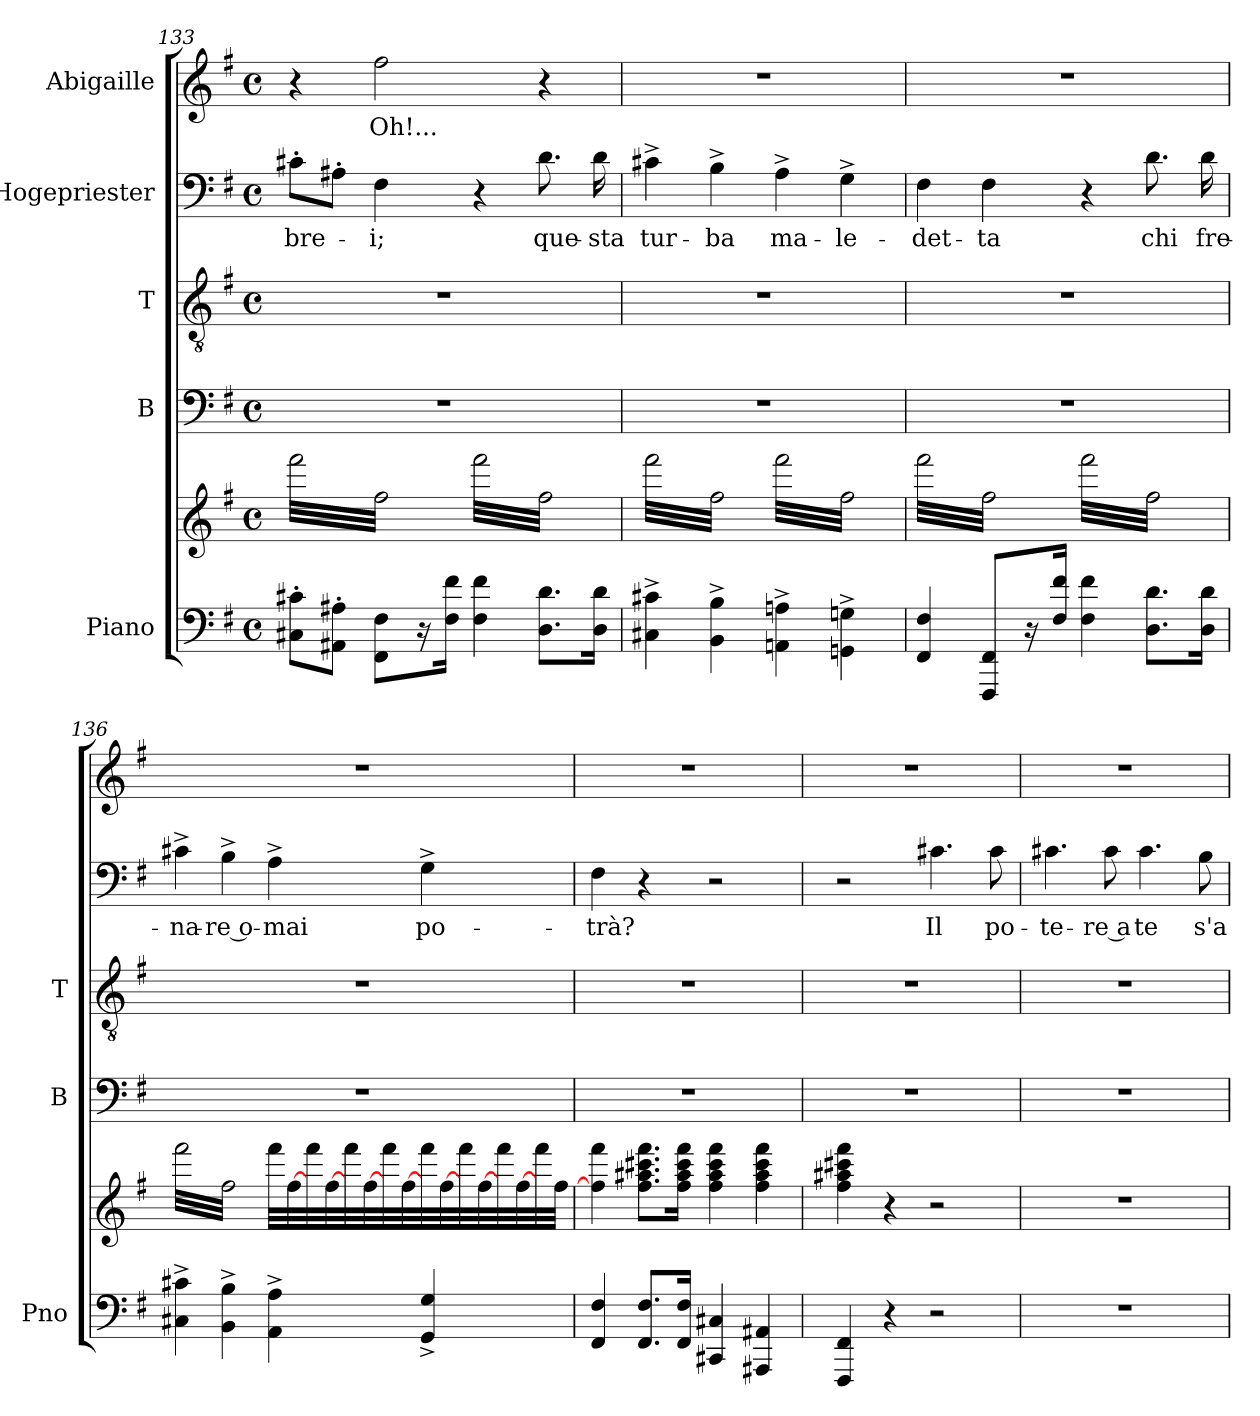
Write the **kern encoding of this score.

**kern	**kern	**kern	**kern	**kern	**text	**kern	**text
*part5	*part5	*part4	*part3	*part2	*part2	*part1	*part1
*staff6	*staff5	*staff4	*staff3	*staff2	*staff2	*staff1	*staff1
*I"Piano	*	*I"B	*I"T	*I"Hogepriester	*	*I"Abigaille	*
*I'Pno	*	*I'B	*I'T	*	*	*	*
*clefF4	*clefG2	*clefF4	*clefGv2	*clefF4	*	*clefG2	*
*k[f#]	*k[f#]	*k[f#]	*k[f#]	*k[f#]	*	*k[f#]	*
*M4/4	*M4/4	*M4/4	*M4/4	*M4/4	*	*M4/4	*
*met(c)	*met(c)	*met(c)	*met(c)	*met(c)	*	*met(c)	*
=133	=133	=133	=133	=133	=133	=133	=133
!	!	!	!	!	!LO:LY:b	!	!
*	*tremolo	*	*	*	*	*	*
8C#X\' 8c#X\'L	32fff#\LLL	1r	1r	8c#X'\L	-bre-	4r	.
.	32ff#\	.	.	.	.	.	.
.	32fff#\	.	.	.	.	.	.
.	32ff#\	.	.	.	.	.	.
8AA#X\' 8A#X\'J	32fff#\	.	.	8A#X'\J	.	.	.
.	32ff#\	.	.	.	.	.	.
.	32fff#\	.	.	.	.	.	.
.	32ff#\	.	.	.	.	.	.
!	!	!	!	!	!LO:LY:b	!	!LO:LY:b
8FF#\ 8F#\L	32fff#\	.	.	4F#\	-i;	2ff#\	Oh!...
.	32ff#\	.	.	.	.	.	.
.	32fff#\	.	.	.	.	.	.
.	32ff#\	.	.	.	.	.	.
16r	32fff#\	.	.	.	.	.	.
.	32ff#\	.	.	.	.	.	.
16F#\ 16f#\Jk	32fff#\	.	.	.	.	.	.
.	32ff#\JJJ	.	.	.	.	.	.
4F#\ 4f#\	32fff#\LLL	.	.	4r	.	.	.
.	32ff#\	.	.	.	.	.	.
.	32fff#\	.	.	.	.	.	.
.	32ff#\	.	.	.	.	.	.
.	32fff#\	.	.	.	.	.	.
.	32ff#\	.	.	.	.	.	.
.	32fff#\	.	.	.	.	.	.
.	32ff#\	.	.	.	.	.	.
!	!	!	!	!	!LO:LY:b	!	!
8.D\ 8.d\L	32fff#\	.	.	8.d\	que-	4r	.
.	32ff#\	.	.	.	.	.	.
.	32fff#\	.	.	.	.	.	.
.	32ff#\	.	.	.	.	.	.
.	32fff#\	.	.	.	.	.	.
.	32ff#\	.	.	.	.	.	.
!	!	!	!	!	!LO:LY:b	!	!
16D\ 16d\Jk	32fff#\	.	.	16d\	-sta	.	.
.	32ff#\JJJ	.	.	.	.	.	.
=134	=134	=134	=134	=134	=134	=134	=134
!	!	!	!	!	!LO:LY:b	!	!
4C#X\^ 4c#X\^	32fff#\LLL	1r	1r	4c#X^\	tur-	1r	.
.	32ff#\	.	.	.	.	.	.
.	32fff#\	.	.	.	.	.	.
.	32ff#\	.	.	.	.	.	.
.	32fff#\	.	.	.	.	.	.
.	32ff#\	.	.	.	.	.	.
.	32fff#\	.	.	.	.	.	.
.	32ff#\	.	.	.	.	.	.
!	!	!	!	!	!LO:LY:b	!	!
4BB\^ 4B\^	32fff#\	.	.	4B^\	-ba	.	.
.	32ff#\	.	.	.	.	.	.
.	32fff#\	.	.	.	.	.	.
.	32ff#\	.	.	.	.	.	.
.	32fff#\	.	.	.	.	.	.
.	32ff#\	.	.	.	.	.	.
.	32fff#\	.	.	.	.	.	.
.	32ff#\JJJ	.	.	.	.	.	.
!	!	!	!	!	!LO:LY:b	!	!
4AAn\^ 4An\^	32fff#\LLL	.	.	4A^\	ma-	.	.
.	32ff#\	.	.	.	.	.	.
.	32fff#\	.	.	.	.	.	.
.	32ff#\	.	.	.	.	.	.
.	32fff#\	.	.	.	.	.	.
.	32ff#\	.	.	.	.	.	.
.	32fff#\	.	.	.	.	.	.
.	32ff#\	.	.	.	.	.	.
!	!	!	!	!	!LO:LY:b	!	!
4GGn\^ 4Gn\^	32fff#\	.	.	4G^\	-le-	.	.
.	32ff#\	.	.	.	.	.	.
.	32fff#\	.	.	.	.	.	.
.	32ff#\	.	.	.	.	.	.
.	32fff#\	.	.	.	.	.	.
.	32ff#\	.	.	.	.	.	.
.	32fff#\	.	.	.	.	.	.
.	32ff#\JJJ	.	.	.	.	.	.
=135	=135	=135	=135	=135	=135	=135	=135
!	!	!	!	!	!LO:LY:b	!	!
4FF#/ 4F#/	32fff#\LLL	1r	1r	4F#\	-det-	1r	.
.	32ff#\	.	.	.	.	.	.
.	32fff#\	.	.	.	.	.	.
.	32ff#\	.	.	.	.	.	.
.	32fff#\	.	.	.	.	.	.
.	32ff#\	.	.	.	.	.	.
.	32fff#\	.	.	.	.	.	.
.	32ff#\	.	.	.	.	.	.
!	!	!	!	!	!LO:LY:b	!	!
8FFF#/ 8FF#/L	32fff#\	.	.	4F#\	-ta	.	.
.	32ff#\	.	.	.	.	.	.
.	32fff#\	.	.	.	.	.	.
.	32ff#\	.	.	.	.	.	.
16r	32fff#\	.	.	.	.	.	.
.	32ff#\	.	.	.	.	.	.
16F#/ 16f#/Jk	32fff#\	.	.	.	.	.	.
.	32ff#\JJJ	.	.	.	.	.	.
4F#\ 4f#\	32fff#\LLL	.	.	4r	.	.	.
.	32ff#\	.	.	.	.	.	.
.	32fff#\	.	.	.	.	.	.
.	32ff#\	.	.	.	.	.	.
.	32fff#\	.	.	.	.	.	.
.	32ff#\	.	.	.	.	.	.
.	32fff#\	.	.	.	.	.	.
.	32ff#\	.	.	.	.	.	.
!	!	!	!	!	!LO:LY:b	!	!
8.D\ 8.d\L	32fff#\	.	.	8.d\	chi	.	.
.	32ff#\	.	.	.	.	.	.
.	32fff#\	.	.	.	.	.	.
.	32ff#\	.	.	.	.	.	.
.	32fff#\	.	.	.	.	.	.
.	32ff#\	.	.	.	.	.	.
!	!	!	!	!	!LO:LY:b	!	!
16D\ 16d\Jk	32fff#\	.	.	16d\	fre-	.	.
.	32ff#\JJJ	.	.	.	.	.	.
=136	=136	=136	=136	=136	=136	=136	=136
!	!	!	!	!	!LO:LY:b	!	!
4C#X\^ 4c#X\^	32fff#\LLL	1r	1r	4c#X^\	-na-	1r	.
.	32ff#\	.	.	.	.	.	.
.	32fff#\	.	.	.	.	.	.
.	32ff#\	.	.	.	.	.	.
.	32fff#\	.	.	.	.	.	.
.	32ff#\	.	.	.	.	.	.
.	32fff#\	.	.	.	.	.	.
.	32ff#\	.	.	.	.	.	.
!	!	!	!	!	!LO:LY:b	!	!
4BB\^ 4B\^	32fff#\	.	.	4B^\	-re o-	.	.
.	32ff#\	.	.	.	.	.	.
.	32fff#\	.	.	.	.	.	.
.	32ff#\	.	.	.	.	.	.
.	32fff#\	.	.	.	.	.	.
.	32ff#\	.	.	.	.	.	.
.	32fff#\	.	.	.	.	.	.
.	32ff#\JJJ	.	.	.	.	.	.
!	!	!	!	!	!LO:LY:b	!	!
4AA\^ 4A\^	32fff#\LLL	.	.	4A^\	-mai	.	.
.	[32ff#\	.	.	.	.	.	.
.	32fff#\	.	.	.	.	.	.
.	[32ff#\	.	.	.	.	.	.
.	32fff#\	.	.	.	.	.	.
.	[32ff#\	.	.	.	.	.	.
.	32fff#\	.	.	.	.	.	.
.	[32ff#\	.	.	.	.	.	.
!	!	!	!	!	!LO:LY:b	!	!
4GG/^ 4G/^	32fff#\	.	.	4G^\	po-	.	.
.	[32ff#\	.	.	.	.	.	.
.	32fff#\	.	.	.	.	.	.
.	[32ff#\	.	.	.	.	.	.
.	32fff#\	.	.	.	.	.	.
.	[32ff#\	.	.	.	.	.	.
.	32fff#\	.	.	.	.	.	.
.	32ff#\JJJ	.	.	.	.	.	.
*	*Xtremolo	*	*	*	*	*	*
!!LO:PB:g=z
=137	=137	=137	=137	=137	=137	=137	=137
!	!	!	!	!	!LO:LY:b	!	!
4FF#/ 4F#/	4ff#\] 4fff#\	1r	1r	4F#\	-trà?	1r	.
.	.	.	.	.	.	.	.
.	.	.	.	.	.	.	.
.	.	.	.	.	.	.	.
.	.	.	.	.	.	.	.
.	.	.	.	.	.	.	.
.	.	.	.	.	.	.	.
.	.	.	.	.	.	.	.
8.FF#/ 8.F#/L	8.ff#\ 8.aa#X\ 8.ccc#X\ 8.fff#\L	.	.	4r	.	.	.
16FF#/ 16F#/Jk	16ff#\ 16aa#\ 16ccc#\ 16fff#\Jk	.	.	.	.	.	.
4CC#X/ 4C#X/	4ff#\ 4aa#\ 4ccc#\ 4fff#\	.	.	2r	.	.	.
4AAA#X/ 4AA#X/	4ff#\ 4aa#\ 4ccc#\ 4fff#\	.	.	.	.	.	.
=138	=138	=138	=138	=138	=138	=138	=138
4FFF#/ 4FF#/	4ff#\ 4aa#X\ 4ccc#X\ 4fff#\	1r	1r	2r	.	1r	.
4r	4r	.	.	.	.	.	.
!	!	!	!	!	!LO:LY:b	!	!
2r	2r	.	.	4.c#X\	Il	.	.
!	!	!	!	!	!LO:LY:b	!	!
.	.	.	.	8c#\	po-	.	.
=139	=139	=139	=139	=139	=139	=139	=139
!	!	!	!	!	!LO:LY:b	!	!
1r	1r	1r	1r	4.c#X\	-te-	1r	.
!	!	!	!	!	!LO:LY:b	!	!
.	.	.	.	8c#\	-re a	.	.
!	!	!	!	!	!LO:LY:b	!	!
.	.	.	.	4.c#\	te	.	.
!	!	!	!	!	!LO:LY:b	!	!
.	.	.	.	8B\	s'a-	.	.
=	=	=	=	=	=	=	=
*-	*-	*-	*-	*-	*-	*-	*-
